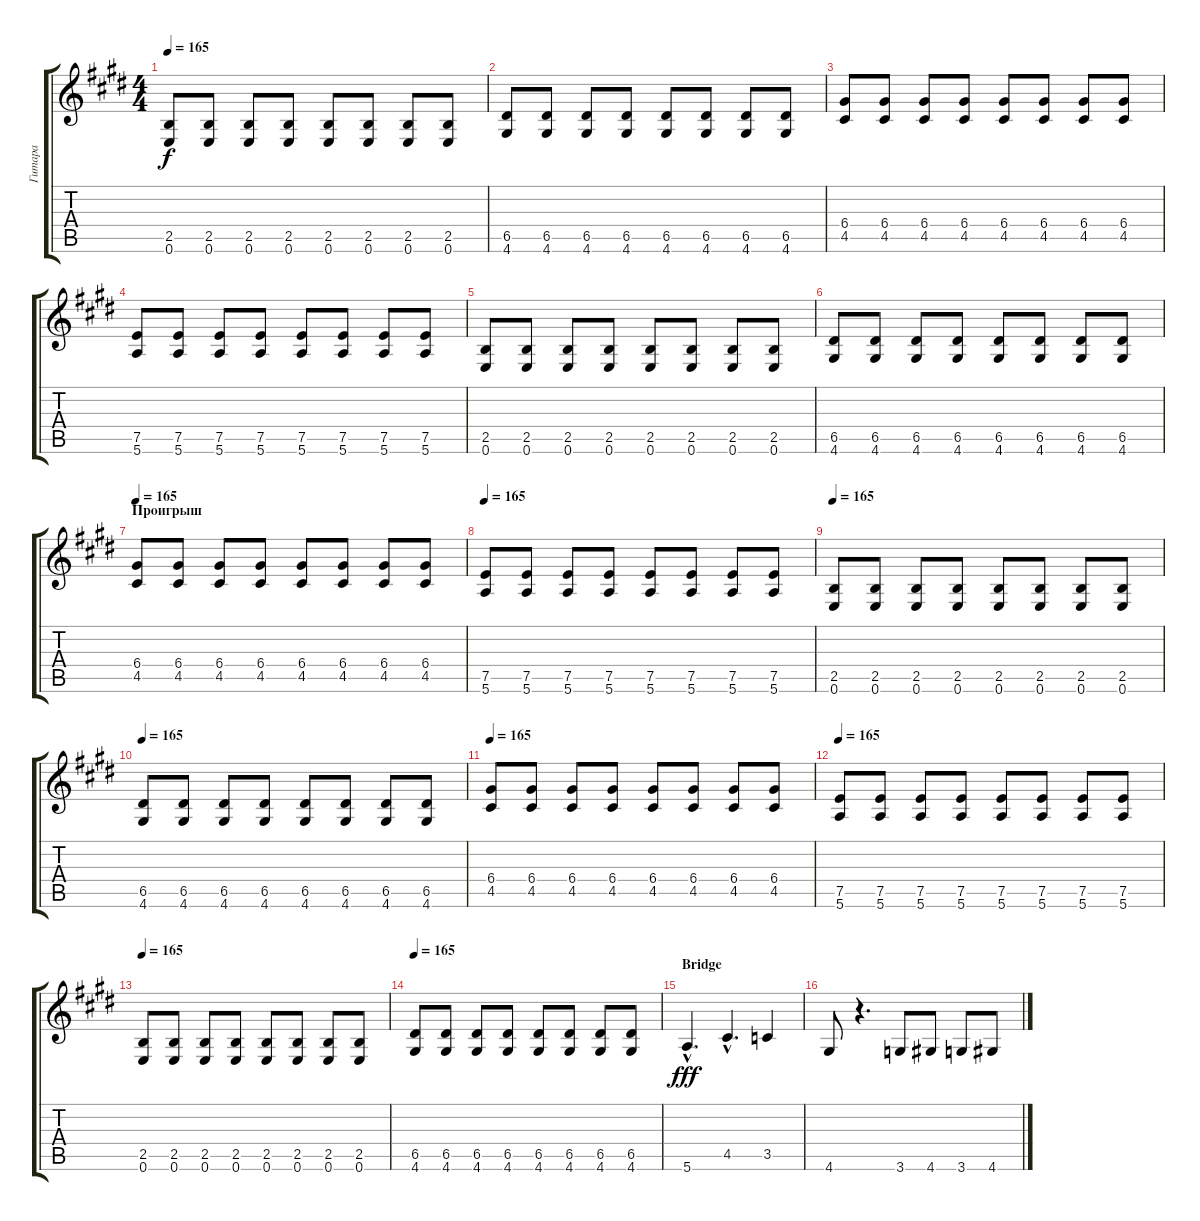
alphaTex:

\track ("Гитара" "Гитара") {instrument overdrivenguitar}
\staff {score tabs}
\tuning (E4 B3 G3 D3 A2 E2) {hide}
\ts (4 4)
\tempo 165
\clef g2
\ks e
(2.5 0.6).8{dy f} (2.5 0.6).8 (2.5 0.6).8 (2.5 0.6).8 (2.5 0.6).8 (2.5 0.6).8 (2.5 0.6).8 (2.5 0.6).8 |
(6.5 4.6).8 (6.5 4.6).8 (6.5 4.6).8 (6.5 4.6).8 (6.5 4.6).8 (6.5 4.6).8 (6.5 4.6).8 (6.5 4.6).8 |
(6.4 4.5).8 (6.4 4.5).8 (6.4 4.5).8 (6.4 4.5).8 (6.4 4.5).8 (6.4 4.5).8 (6.4 4.5).8 (6.4 4.5).8 |
(7.5 5.6).8 (7.5 5.6).8 (7.5 5.6).8 (7.5 5.6).8 (7.5 5.6).8 (7.5 5.6).8 (7.5 5.6).8 (7.5 5.6).8 |
(2.5 0.6).8 (2.5 0.6).8 (2.5 0.6).8 (2.5 0.6).8 (2.5 0.6).8 (2.5 0.6).8 (2.5 0.6).8 (2.5 0.6).8 |
(6.5 4.6).8 (6.5 4.6).8 (6.5 4.6).8 (6.5 4.6).8 (6.5 4.6).8 (6.5 4.6).8 (6.5 4.6).8 (6.5 4.6).8 |
\section ("" "Проигрыш")
\tempo 165
(6.4 4.5).8 (6.4 4.5).8 (6.4 4.5).8 (6.4 4.5).8 (6.4 4.5).8 (6.4 4.5).8 (6.4 4.5).8 (6.4 4.5).8 |
\tempo 165
(7.5 5.6).8 (7.5 5.6).8 (7.5 5.6).8 (7.5 5.6).8 (7.5 5.6).8 (7.5 5.6).8 (7.5 5.6).8 (7.5 5.6).8 |
\tempo 165
(2.5 0.6).8 (2.5 0.6).8 (2.5 0.6).8 (2.5 0.6).8 (2.5 0.6).8 (2.5 0.6).8 (2.5 0.6).8 (2.5 0.6).8 |
\tempo 165
(6.5 4.6).8 (6.5 4.6).8 (6.5 4.6).8 (6.5 4.6).8 (6.5 4.6).8 (6.5 4.6).8 (6.5 4.6).8 (6.5 4.6).8 |
\tempo 165
(6.4 4.5).8 (6.4 4.5).8 (6.4 4.5).8 (6.4 4.5).8 (6.4 4.5).8 (6.4 4.5).8 (6.4 4.5).8 (6.4 4.5).8 |
\tempo 165
(7.5 5.6).8 (7.5 5.6).8 (7.5 5.6).8 (7.5 5.6).8 (7.5 5.6).8 (7.5 5.6).8 (7.5 5.6).8 (7.5 5.6).8 |
\tempo 165
(2.5 0.6).8 (2.5 0.6).8 (2.5 0.6).8 (2.5 0.6).8 (2.5 0.6).8 (2.5 0.6).8 (2.5 0.6).8 (2.5 0.6).8 |
\tempo 165
(6.5 4.6).8 (6.5 4.6).8 (6.5 4.6).8 (6.5 4.6).8 (6.5 4.6).8 (6.5 4.6).8 (6.5 4.6).8 (6.5 4.6).8 |
\section ("" "Bridge")
5.6{hac}.4{d dy fff} 4.5{hac}.4{d} 3.5.4 |
4.6.8 r.4{d} 3.6.8 4.6.8 3.6.8 4.6.8
